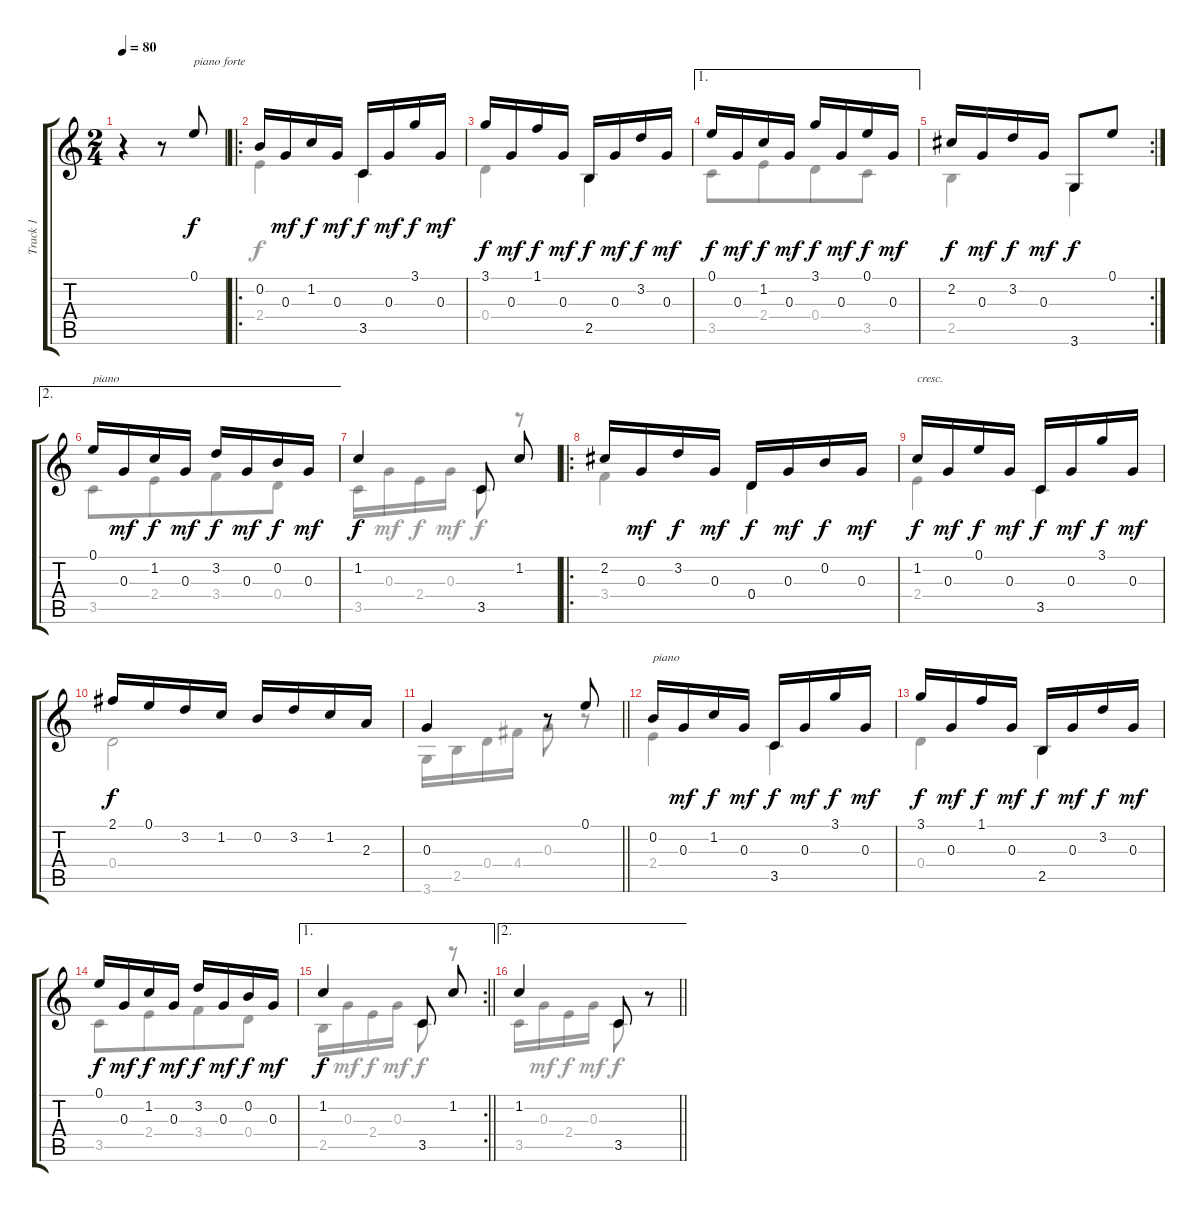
\track ("Track 1" "Track 1") {instrument acousticguitarsteel}
\staff {score tabs}
\tuning (E4 B3 G3 D3 A2 E2) {hide}
\voice
\ts (2 4)
\tempo 80
\clef g2
\ks c
r.4{dy f instrument acousticguitarsteel} r.8 0.1.8{txt "piano forte" beam Up} |
\ro
0.2.16{volume 16} 0.3.16{dy mf volume 13} 1.2.16{dy f} 0.3.16{dy mf} 3.5.16{dy f} 0.3.16{dy mf} 3.1.16{dy f} 0.3.16{dy mf} |
3.1.16{dy f volume 12} 0.3.16{dy mf} 1.1.16{dy f} 0.3.16{dy mf} 2.5.16{dy f} 0.3.16{dy mf} 3.2.16{dy f} 0.3.16{dy mf} |
\ae 1
0.1.16{dy f} 0.3.16{dy mf} 1.2.16{dy f} 0.3.16{dy mf} 3.1.16{dy f} 0.3.16{dy mf} 0.1.16{dy f} 0.3.16{dy mf} |
\rc 2
2.2.16{dy f volume 10} 0.3.16{dy mf} 3.2.16{dy f} 0.3.16{dy mf} 3.6.8{dy f} 0.1.8 |
\ae 2
0.1.16{txt "piano" volume 8} 0.3.16{dy mf} 1.2.16{dy f} 0.3.16{dy mf} 3.2.16{dy f} 0.3.16{dy mf} 0.2.16{dy f} 0.3.16{dy mf} |
1.2.4{dy f} 3.5.8{beam split} 1.2.8 |
\ro
2.2.16{volume 6} 0.3.16{dy mf} 3.2.16{dy f} 0.3.16{dy mf} 0.4.16{dy f} 0.3.16{dy mf} 0.2.16{dy f} 0.3.16{dy mf} |
1.2.16{txt "cresc." dy f} 0.3.16{dy mf volume 16} 0.1.16{dy f} 0.3.16{dy mf} 3.5.16{dy f} 0.3.16{dy mf} 3.1.16{dy f} 0.3.16{dy mf} |
2.1.16{dy f volume 10} 0.1.16 3.2.16 1.2.16 0.2.16 3.2.16 1.2.16 2.3.16 |
\barLineRight lightlight
0.3.4 r.8{beam split} 0.1.8 |
0.2.16{txt "piano" volume 8} 0.3.16{dy mf volume 6} 1.2.16{dy f} 0.3.16{dy mf} 3.5.16{dy f} 0.3.16{dy mf} 3.1.16{dy f} 0.3.16{dy mf} |
3.1.16{dy f volume 4} 0.3.16{dy mf} 1.1.16{dy f} 0.3.16{dy mf} 2.5.16{dy f} 0.3.16{dy mf} 3.2.16{dy f} 0.3.16{dy mf} |
0.1.16{dy f} 0.3.16{dy mf} 1.2.16{dy f} 0.3.16{dy mf} 3.2.16{dy f} 0.3.16{dy mf} 0.2.16{dy f} 0.3.16{dy mf} |
\ae 1
\rc 2
\barLineRight lightlight
1.2.4{dy f} 3.5.8{beam split} 1.2.8{volume 8} |
\ae 2
\barLineRight lightlight
1.2.4 3.5.8{beam split} r.8
\voice
\clef g2
\ottava regular
\simile none
\ks c
|
2.4.4{beam merge} 3.5.4 |
0.4.4{beam merge} 2.5.4 |
3.5.8 2.4.8{beam merge} 0.4.8 3.5.8 |
2.5.4 3.6.4 |
3.5.8 2.4.8{beam merge} 3.4.8 0.4.8 |
3.5.16 0.3.16{dy mf} 2.4.16{dy f} 0.3.16{dy mf} 3.5.8{dy f} r.8 |
3.4.4{beam merge} 0.4.4 |
2.4.4{beam merge} 3.5.4 |
0.4.2 |
\barLineRight lightlight
3.6.16 2.5.16 0.4.16 4.4.16 0.3.8 r.8 |
2.4.4{beam merge} 3.5.4 |
0.4.4{beam merge} 2.5.4 |
3.5.8 2.4.8{beam merge} 3.4.8 0.4.8 |
\barLineRight lightlight
2.5.16 0.3.16{dy mf} 2.4.16{dy f} 0.3.16{dy mf} 3.5.8{dy f} r.8 |
\barLineRight lightlight
3.5.16 0.3.16{dy mf} 2.4.16{dy f} 0.3.16{dy mf} 3.5.8{dy f} r.8
